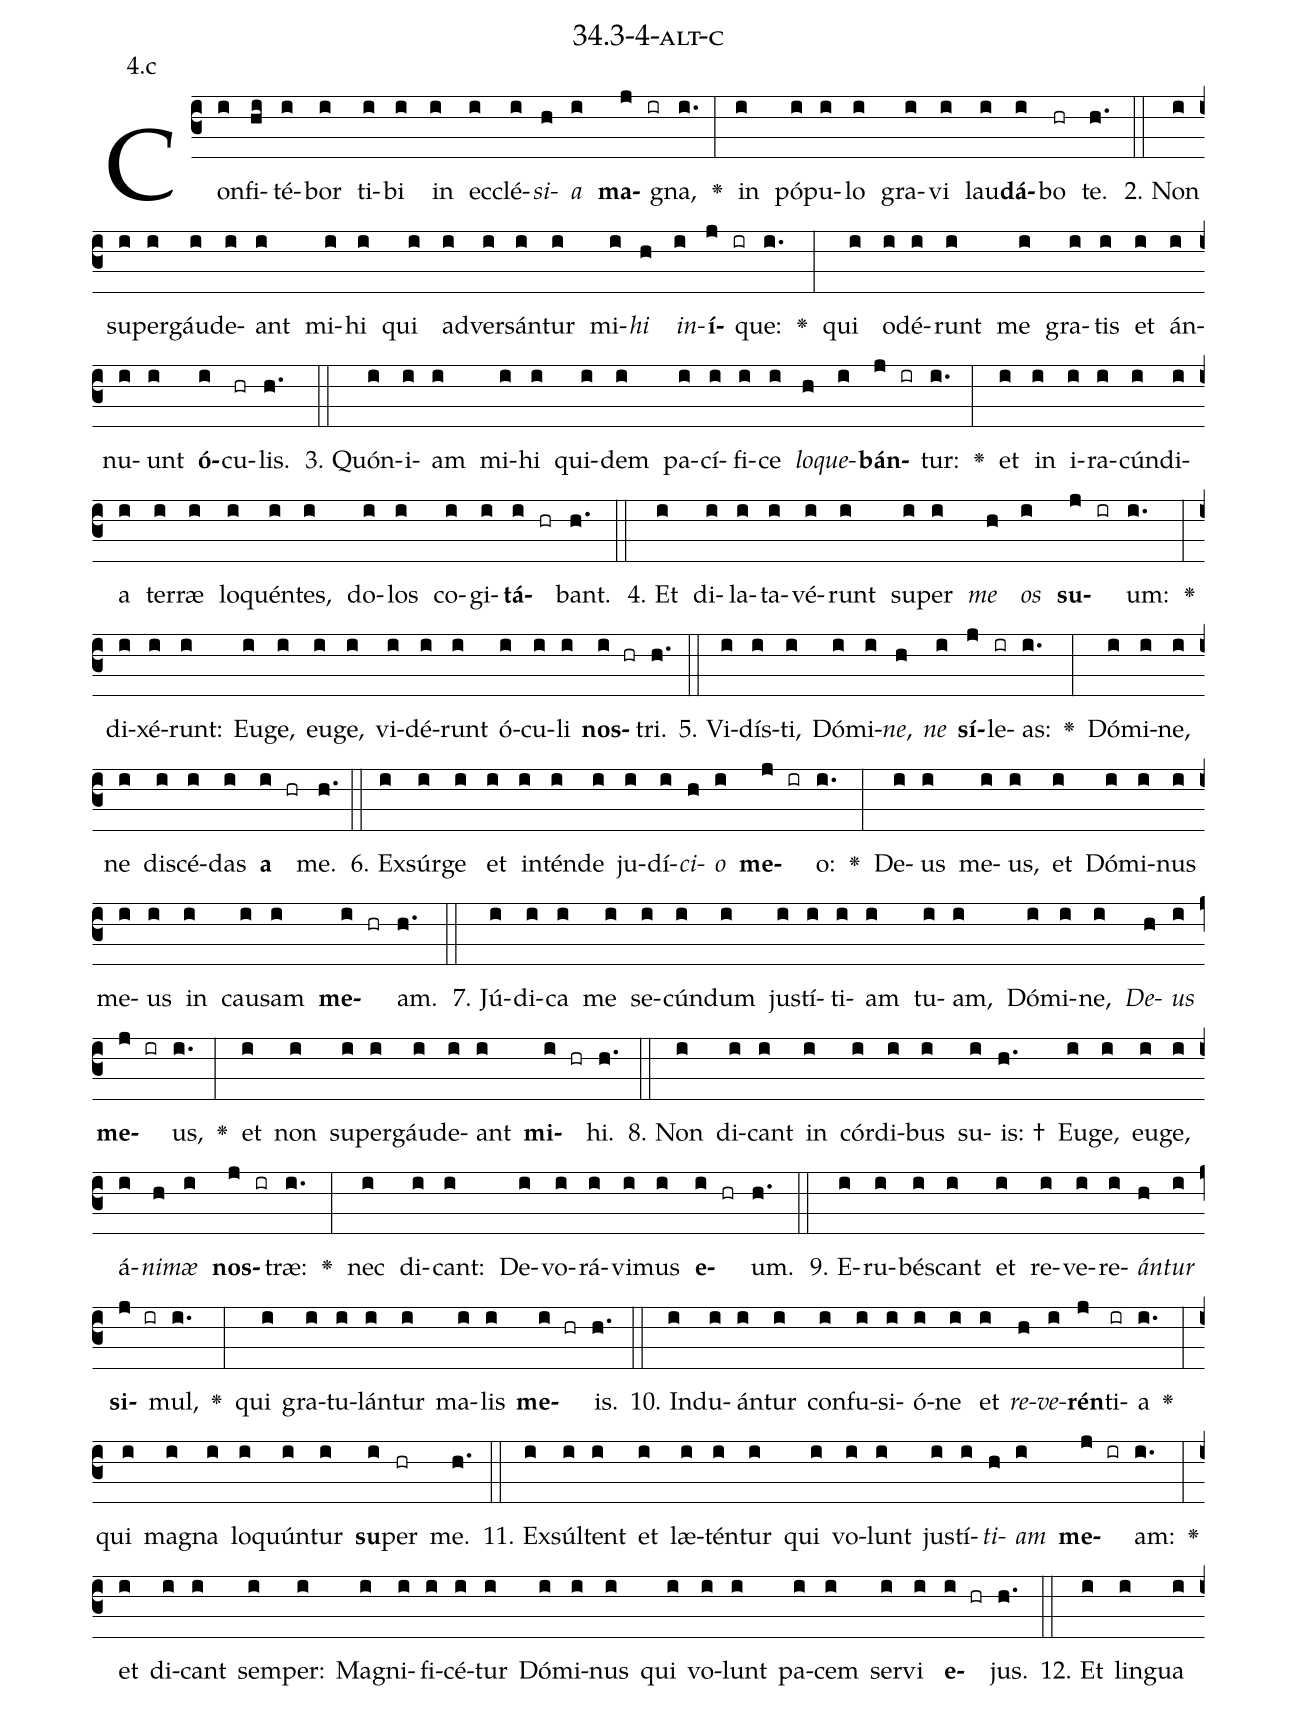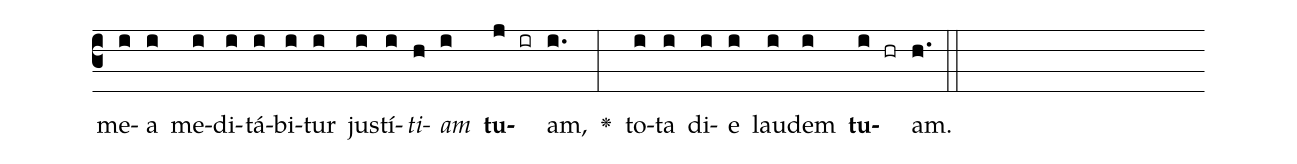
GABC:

name: 34.3-4-alt-c;
annotation: 4.c;
%%
(c3)Con(i)fi(hi)té(i)bor(i) ti(i)bi(i) in(i) ec(i)clé(i)<i>si</i>(h)<i>a</i>(i) <b>ma</b>(j ir)gna,(i.) <v>\greheightstar</v>(:) in(i) pó(i)pu(i)lo(i) gra(i)vi(i) lau(i)<b>dá</b>(i)bo(hr) te.(h.) (::)
2. Non(i) su(i)per(i)gáu(i)de(i)ant(i) mi(i)hi(i) qui(i) ad(i)ver(i)sán(i)tur(i) mi(i)<i>hi</i>(h) <i>in</i>(i)<b>í</b>(j ir)que:(i.) <v>\greheightstar</v>(:) qui(i) o(i)dé(i)runt(i) me(i) gra(i)tis(i) et(i) án(i)nu(i)unt(i) <b>ó</b>(i)cu(hr)lis.(h.) (::)
3. Quón(i)i(i)am(i) mi(i)hi(i) qui(i)dem(i) pa(i)cí(i)fi(i)ce(i) <i>lo</i>(h)<i>que</i>(i)<b>bán</b>(j ir)tur:(i.) <v>\greheightstar</v>(:) et(i) in(i) i(i)ra(i)cún(i)di(i)a(i) ter(i)ræ(i) lo(i)quén(i)tes,(i) do(i)los(i) co(i)gi(i)<b>tá</b>(i hr)bant.(h.) (::)
4. Et(i) di(i)la(i)ta(i)vé(i)runt(i) su(i)per(i) <i>me</i>(h) <i>os</i>(i) <b>su</b>(j ir)um:(i.) <v>\greheightstar</v>(:) di(i)xé(i)runt:(i) Eu(i)ge,(i) eu(i)ge,(i) vi(i)dé(i)runt(i) ó(i)cu(i)li(i) <b>nos</b>(i hr)tri.(h.) (::)
5. Vi(i)dís(i)ti,(i) Dó(i)mi(i)<i>ne</i>,(h) <i>ne</i>(i) <b>sí</b>(j)le(ir)as:(i.) <v>\greheightstar</v>(:) Dó(i)mi(i)ne,(i) ne(i) di(i)scé(i)das(i) <b>a</b>(i hr) me.(h.) (::)
6. Ex(i)súr(i)ge(i) et(i) in(i)tén(i)de(i) ju(i)dí(i)<i>ci</i>(h)<i>o</i>(i) <b>me</b>(j ir)o:(i.) <v>\greheightstar</v>(:) De(i)us(i) me(i)us,(i) et(i) Dó(i)mi(i)nus(i) me(i)us(i) in(i) cau(i)sam(i) <b>me</b>(i hr)am.(h.) (::)
7. Jú(i)di(i)ca(i) me(i) se(i)cún(i)dum(i) jus(i)tí(i)ti(i)am(i) tu(i)am,(i) Dó(i)mi(i)ne,(i) <i>De</i>(h)<i>us</i>(i) <b>me</b>(j ir)us,(i.) <v>\greheightstar</v>(:) et(i) non(i) su(i)per(i)gáu(i)de(i)ant(i) <b>mi</b>(i hr)hi.(h.) (::)
8. Non(i) di(i)cant(i) in(i) cór(i)di(i)bus(i) su(i)is: †(h.) Eu(i)ge,(i) eu(i)ge,(i) á(i)<i>ni</i>(h)<i>mæ</i>(i) <b>nos</b>(j ir)træ:(i.) <v>\greheightstar</v>(:) nec(i) di(i)cant:(i) De(i)vo(i)rá(i)vi(i)mus(i) <b>e</b>(i hr)um.(h.) (::)
9. E(i)ru(i)bés(i)cant(i) et(i) re(i)ve(i)re(i)<i>án</i>(h)<i>tur</i>(i) <b>si</b>(j ir)mul,(i.) <v>\greheightstar</v>(:) qui(i) gra(i)tu(i)lán(i)tur(i) ma(i)lis(i) <b>me</b>(i hr)is.(h.) (::)
10. Ind(i)u(i)án(i)tur(i) con(i)fu(i)si(i)ó(i)ne(i) et(i) <i>re</i>(h)<i>ve</i>(i)<b>rén</b>(j)ti(ir)a(i.) <v>\greheightstar</v>(:) qui(i) ma(i)gna(i) lo(i)quún(i)tur(i) <b>su</b>(i)per(hr) me.(h.) (::)
11. Ex(i)súl(i)tent(i) et(i) læ(i)tén(i)tur(i) qui(i) vo(i)lunt(i) jus(i)tí(i)<i>ti</i>(h)<i>am</i>(i) <b>me</b>(j ir)am:(i.) <v>\greheightstar</v>(:) et(i) di(i)cant(i) sem(i)per:(i) Ma(i)gni(i)fi(i)cé(i)tur(i) Dó(i)mi(i)nus(i) qui(i) vo(i)lunt(i) pa(i)cem(i) ser(i)vi(i) <b>e</b>(i hr)jus.(h.) (::)
12. Et(i) lin(i)gua(i) me(i)a(i) me(i)di(i)tá(i)bi(i)tur(i) jus(i)tí(i)<i>ti</i>(h)<i>am</i>(i) <b>tu</b>(j ir)am,(i.) <v>\greheightstar</v>(:) to(i)ta(i) di(i)e(i) lau(i)dem(i) <b>tu</b>(i hr)am.(h.) (::)
